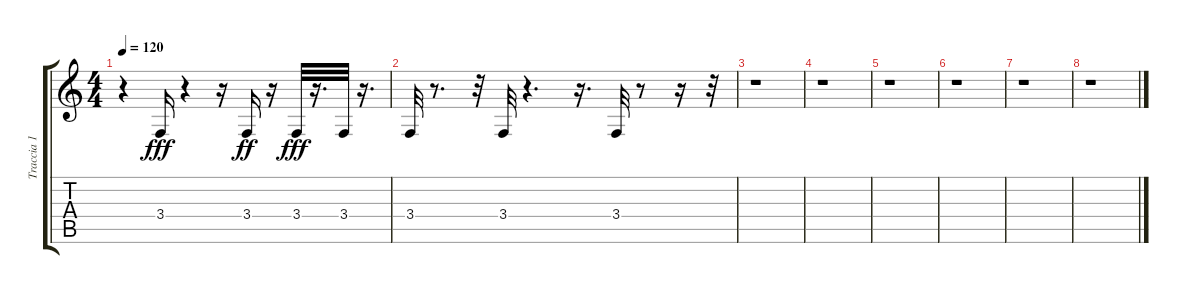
\track ("Traccia 1" "Traccia 1") {instrument lead1square}
\staff {score tabs}
\tuning (E4 B3 G3 D3 A2 E2) {hide}
\ts (4 4)
\tempo 120
\clef g2
\ks c
r.4{dy fff} 3.4.16 r.4 r.16 3.4.16{dy ff} r.16 3.4.32{dy fff} r.16{d} 3.4.32 r.16{d} |
3.4.32 r.8{d} r.32 3.4.32 r.4{d} r.16{d} 3.4.32 r.8 r.16 r.32 |
r.1 |
r.1 |
r.1 |
r.1 |
r.1 |
r.1
